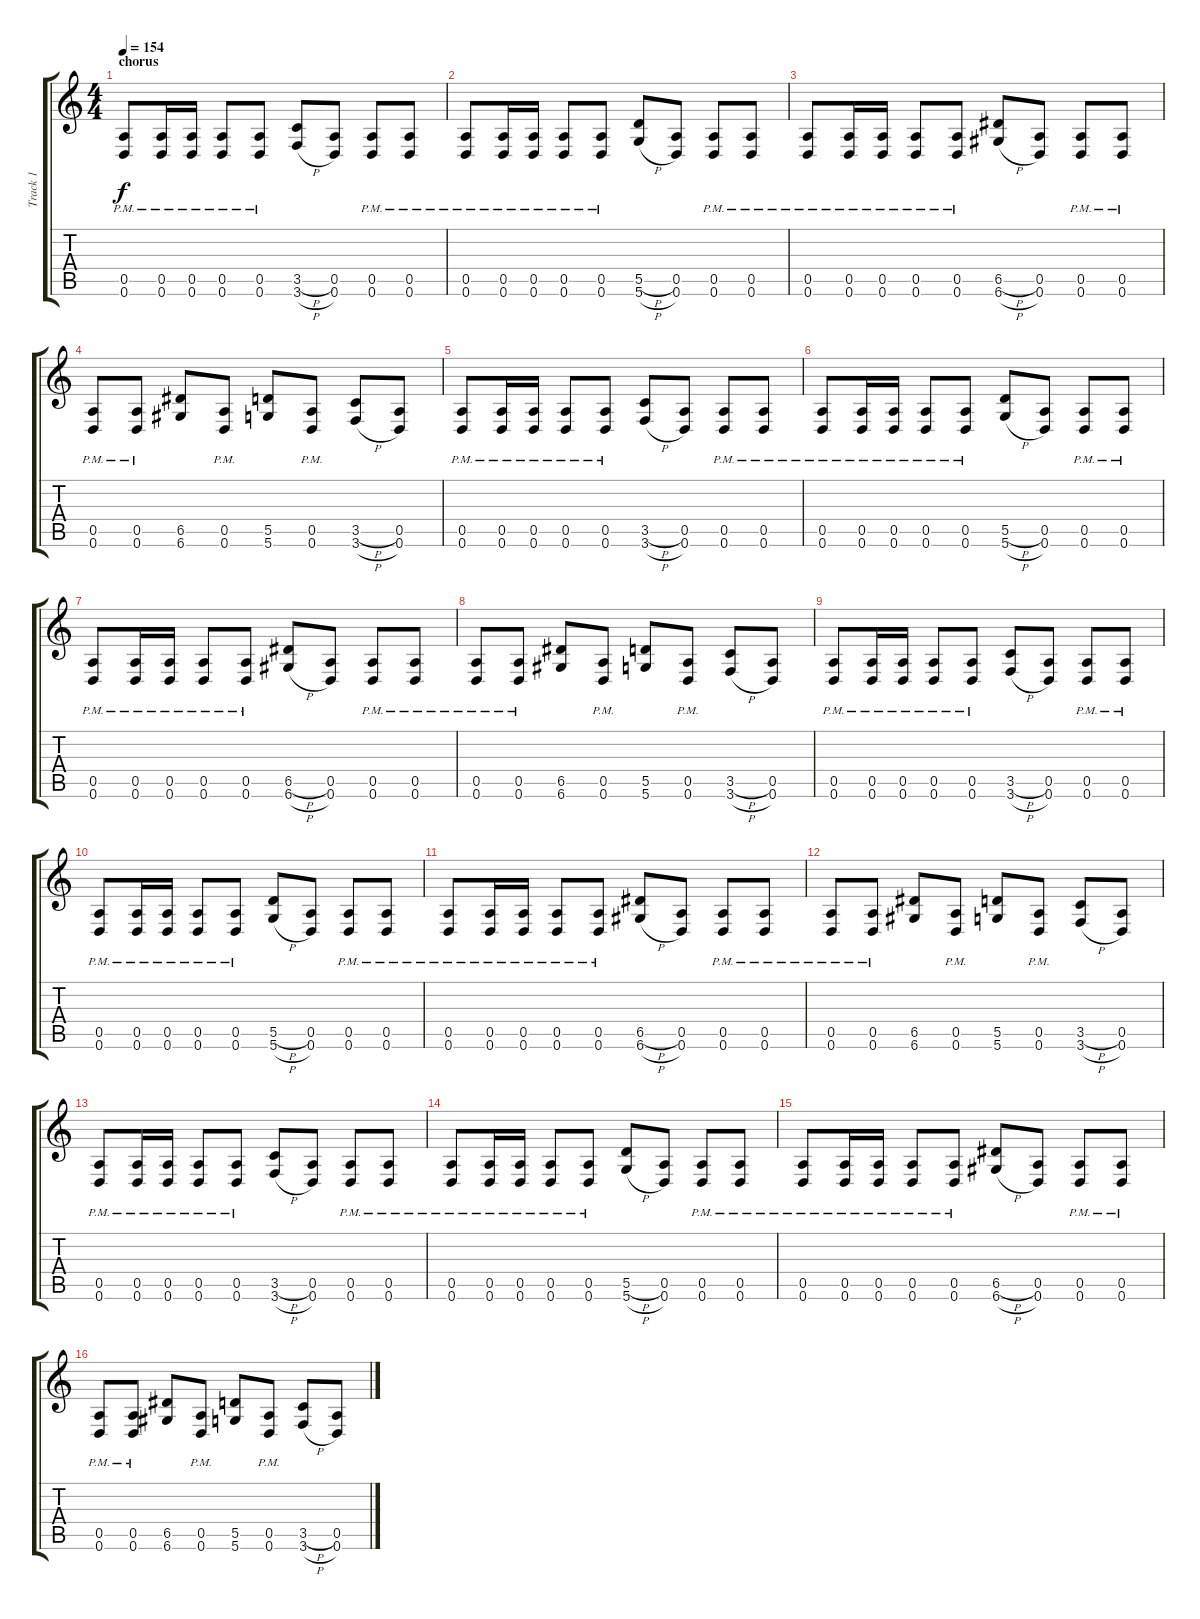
\track ("Track 1" "Track 1") {instrument distortionguitar}
\staff {score tabs}
\tuning (E4 B3 G3 D3 A2 D2) {hide}
\ts (4 4)
\section ("" "chorus")
\tempo 154
\clef g2
\ks c
(0.5{pm} 0.6{pm}).8{dy f} (0.5{pm} 0.6{pm}).16 (0.5{pm} 0.6{pm}).16 (0.5{pm} 0.6{pm}).8 (0.5{pm} 0.6{pm}).8 (3.5{h} 3.6{h}).8 (0.5 0.6).8 (0.5{pm} 0.6{pm}).8 (0.5{pm} 0.6{pm}).8 |
(0.5{pm} 0.6{pm}).8 (0.5{pm} 0.6{pm}).16 (0.5{pm} 0.6{pm}).16 (0.5{pm} 0.6{pm}).8 (0.5{pm} 0.6{pm}).8 (5.5{h} 5.6{h}).8 (0.5 0.6).8 (0.5{pm} 0.6{pm}).8 (0.5{pm} 0.6{pm}).8 |
(0.5{pm} 0.6{pm}).8 (0.5{pm} 0.6{pm}).16 (0.5{pm} 0.6{pm}).16 (0.5{pm} 0.6{pm}).8 (0.5{pm} 0.6{pm}).8 (6.5{h} 6.6{h}).8 (0.5 0.6).8 (0.5{pm} 0.6{pm}).8 (0.5{pm} 0.6{pm}).8 |
(0.5{pm} 0.6{pm}).8 (0.5{pm} 0.6{pm}).8 (6.5 6.6).8 (0.5{pm} 0.6{pm}).8 (5.5 5.6).8 (0.5{pm} 0.6{pm}).8 (3.5{h} 3.6{h}).8 (0.5 0.6).8 |
(0.5{pm} 0.6{pm}).8 (0.5{pm} 0.6{pm}).16 (0.5{pm} 0.6{pm}).16 (0.5{pm} 0.6{pm}).8 (0.5{pm} 0.6{pm}).8 (3.5{h} 3.6{h}).8 (0.5 0.6).8 (0.5{pm} 0.6{pm}).8 (0.5{pm} 0.6{pm}).8 |
(0.5{pm} 0.6{pm}).8 (0.5{pm} 0.6{pm}).16 (0.5{pm} 0.6{pm}).16 (0.5{pm} 0.6{pm}).8 (0.5{pm} 0.6{pm}).8 (5.5{h} 5.6{h}).8 (0.5 0.6).8 (0.5{pm} 0.6{pm}).8 (0.5{pm} 0.6{pm}).8 |
(0.5{pm} 0.6{pm}).8 (0.5{pm} 0.6{pm}).16 (0.5{pm} 0.6{pm}).16 (0.5{pm} 0.6{pm}).8 (0.5{pm} 0.6{pm}).8 (6.5{h} 6.6{h}).8 (0.5 0.6).8 (0.5{pm} 0.6{pm}).8 (0.5{pm} 0.6{pm}).8 |
(0.5{pm} 0.6{pm}).8 (0.5{pm} 0.6{pm}).8 (6.5 6.6).8 (0.5{pm} 0.6{pm}).8 (5.5 5.6).8 (0.5{pm} 0.6{pm}).8 (3.5{h} 3.6{h}).8 (0.5 0.6).8 |
(0.5{pm} 0.6{pm}).8 (0.5{pm} 0.6{pm}).16 (0.5{pm} 0.6{pm}).16 (0.5{pm} 0.6{pm}).8 (0.5{pm} 0.6{pm}).8 (3.5{h} 3.6{h}).8 (0.5 0.6).8 (0.5{pm} 0.6{pm}).8 (0.5{pm} 0.6{pm}).8 |
(0.5{pm} 0.6{pm}).8 (0.5{pm} 0.6{pm}).16 (0.5{pm} 0.6{pm}).16 (0.5{pm} 0.6{pm}).8 (0.5{pm} 0.6{pm}).8 (5.5{h} 5.6{h}).8 (0.5 0.6).8 (0.5{pm} 0.6{pm}).8 (0.5{pm} 0.6{pm}).8 |
(0.5{pm} 0.6{pm}).8 (0.5{pm} 0.6{pm}).16 (0.5{pm} 0.6{pm}).16 (0.5{pm} 0.6{pm}).8 (0.5{pm} 0.6{pm}).8 (6.5{h} 6.6{h}).8 (0.5 0.6).8 (0.5{pm} 0.6{pm}).8 (0.5{pm} 0.6{pm}).8 |
(0.5{pm} 0.6{pm}).8 (0.5{pm} 0.6{pm}).8 (6.5 6.6).8 (0.5{pm} 0.6{pm}).8 (5.5 5.6).8 (0.5{pm} 0.6{pm}).8 (3.5{h} 3.6{h}).8 (0.5 0.6).8 |
(0.5{pm} 0.6{pm}).8 (0.5{pm} 0.6{pm}).16 (0.5{pm} 0.6{pm}).16 (0.5{pm} 0.6{pm}).8 (0.5{pm} 0.6{pm}).8 (3.5{h} 3.6{h}).8 (0.5 0.6).8 (0.5{pm} 0.6{pm}).8 (0.5{pm} 0.6{pm}).8 |
(0.5{pm} 0.6{pm}).8 (0.5{pm} 0.6{pm}).16 (0.5{pm} 0.6{pm}).16 (0.5{pm} 0.6{pm}).8 (0.5{pm} 0.6{pm}).8 (5.5{h} 5.6{h}).8 (0.5 0.6).8 (0.5{pm} 0.6{pm}).8 (0.5{pm} 0.6{pm}).8 |
(0.5{pm} 0.6{pm}).8 (0.5{pm} 0.6{pm}).16 (0.5{pm} 0.6{pm}).16 (0.5{pm} 0.6{pm}).8 (0.5{pm} 0.6{pm}).8 (6.5{h} 6.6{h}).8 (0.5 0.6).8 (0.5{pm} 0.6{pm}).8 (0.5{pm} 0.6{pm}).8 |
(0.5{pm} 0.6{pm}).8 (0.5{pm} 0.6{pm}).8 (6.5 6.6).8 (0.5{pm} 0.6{pm}).8 (5.5 5.6).8 (0.5{pm} 0.6{pm}).8 (3.5{h} 3.6{h}).8 (0.5 0.6).8
